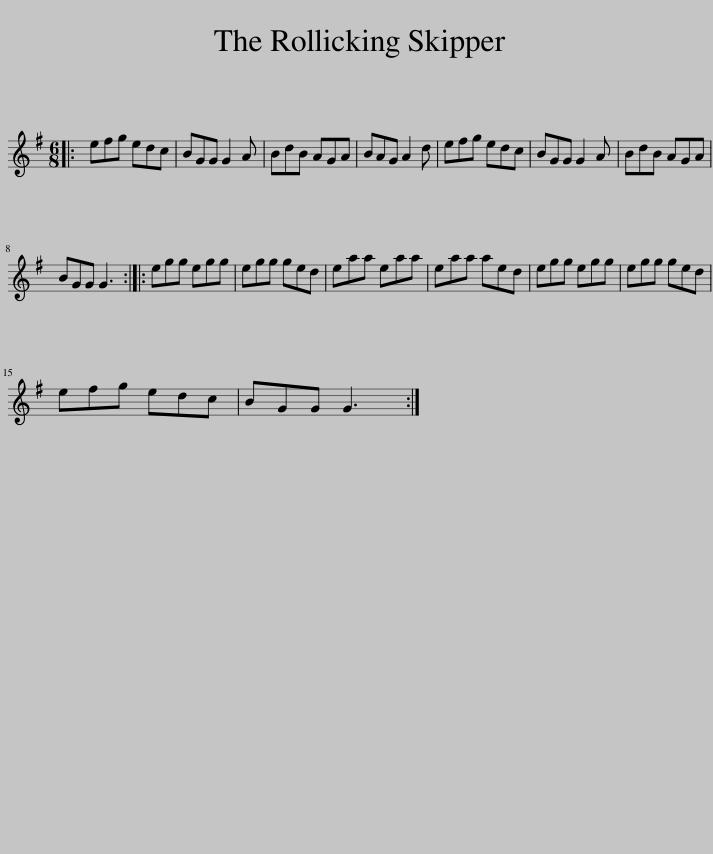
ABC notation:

X:1
L:1/8
M:6/8
I:linebreak $
K:G
V:1 treble
V:1
|: efg edc | BGG G2 A | BdB AGA | BAG A2 d | efg edc | %5
 BGG G2 A | BdB AGA |$ BGG G3 :: egg egg | egg ged | %10
 eaa eaa | eaa aed | egg egg | egg ged |$ efg edc | %15
 BGG G3 :| %16
